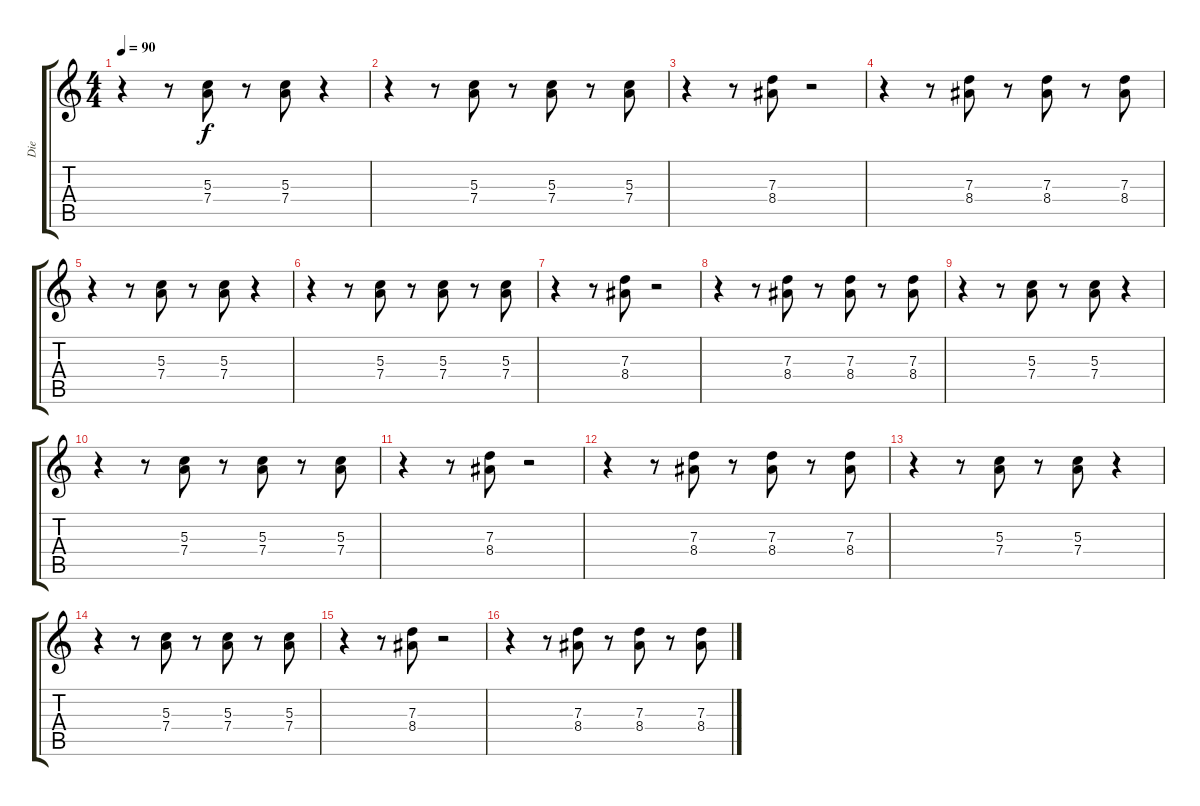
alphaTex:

\track ("Die" "Die") {instrument overdrivenguitar}
\staff {score tabs}
\tuning (E4 B3 G3 D3 A2 E2) {hide}
\ts (4 4)
\tempo 90
\clef g2
\ks c
r.4{dy f} r.8 (5.3 7.4).8 r.8 (5.3 7.4).8 r.4 |
r.4 r.8 (5.3 7.4).8 r.8 (5.3 7.4).8 r.8 (5.3 7.4).8 |
r.4 r.8 (7.3 8.4).8 r.2 |
r.4 r.8 (7.3 8.4).8 r.8 (7.3 8.4).8 r.8 (7.3 8.4).8 |
r.4 r.8 (5.3 7.4).8 r.8 (5.3 7.4).8 r.4 |
r.4 r.8 (5.3 7.4).8 r.8 (5.3 7.4).8 r.8 (5.3 7.4).8 |
r.4 r.8 (7.3 8.4).8 r.2 |
r.4 r.8 (7.3 8.4).8 r.8 (7.3 8.4).8 r.8 (7.3 8.4).8 |
r.4 r.8 (5.3 7.4).8 r.8 (5.3 7.4).8 r.4 |
r.4 r.8 (5.3 7.4).8 r.8 (5.3 7.4).8 r.8 (5.3 7.4).8 |
r.4 r.8 (7.3 8.4).8 r.2 |
r.4 r.8 (7.3 8.4).8 r.8 (7.3 8.4).8 r.8 (7.3 8.4).8 |
r.4 r.8 (5.3 7.4).8 r.8 (5.3 7.4).8 r.4 |
r.4 r.8 (5.3 7.4).8 r.8 (5.3 7.4).8 r.8 (5.3 7.4).8 |
r.4 r.8 (7.3 8.4).8 r.2 |
r.4 r.8 (7.3 8.4).8 r.8 (7.3 8.4).8 r.8 (7.3 8.4).8
